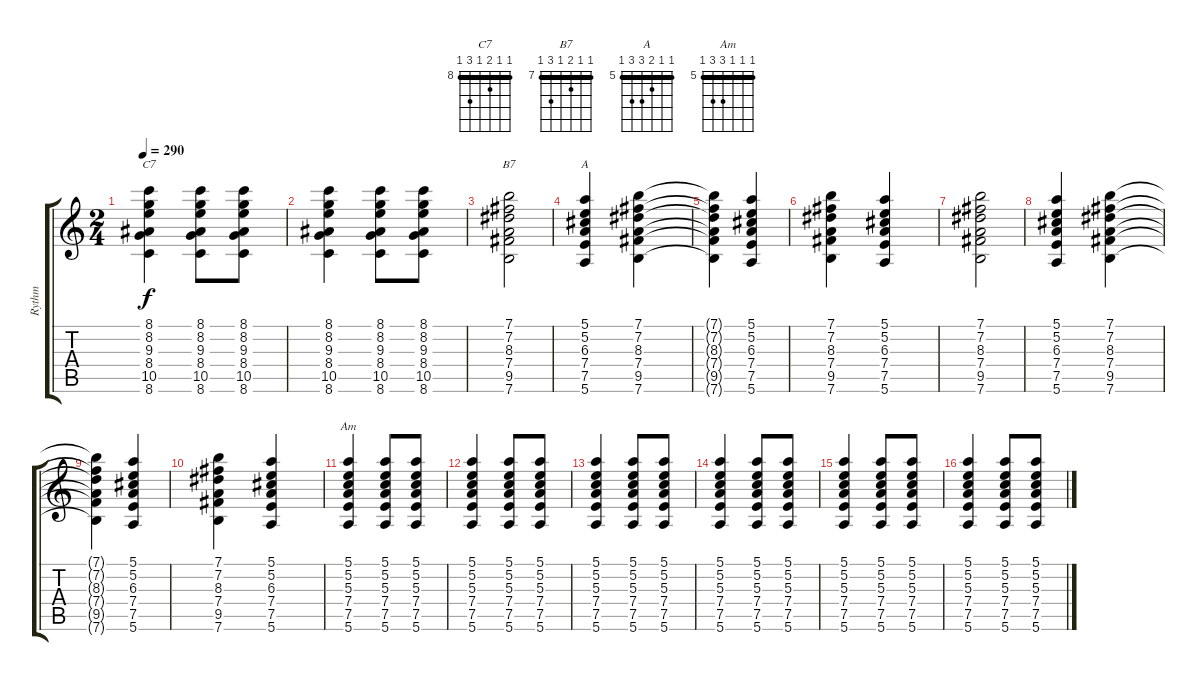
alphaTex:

\track ("Rythm" "Rythm") {instrument acousticguitarsteel}
\staff {score tabs}
\tuning (E4 B3 G3 D3 A2 E2) {hide}
\chord ("C7" 8 8 9 8 10 8) {firstfret 8 barre 8}
\chord ("B7" 7 7 8 7 9 7) {firstfret 7 barre 7}
\chord ("A" 5 5 6 7 7 5) {firstfret 5 barre 5}
\chord ("Am" 5 5 5 7 7 5) {firstfret 5 barre 5}
\ts (2 4)
\tempo 290
\clef g2
\ks c
(8.1 8.2 9.3 8.4 10.5 8.6).4{ch "C7" dy f} (8.1 8.2 9.3 8.4 10.5 8.6).8 (8.1 8.2 9.3 8.4 10.5 8.6).8 |
(8.1 8.2 9.3 8.4 10.5 8.6).4 (8.1 8.2 9.3 8.4 10.5 8.6).8 (8.1 8.2 9.3 8.4 10.5 8.6).8 |
(7.1 7.2 8.3 7.4 9.5 7.6).2{ch "B7"} |
(5.1 5.2 6.3 7.4 7.5 5.6).4{ch "A"} (7.1 7.2 8.3 7.4 9.5 7.6).4 |
(7.1{t} 7.2{t} 8.3{t} 7.4{t} 9.5{t} 7.6{t}).4 (5.1 5.2 6.3 7.4 7.5 5.6).4 |
(7.1 7.2 8.3 7.4 9.5 7.6).4 (5.1 5.2 6.3 7.4 7.5 5.6).4 |
(7.1 7.2 8.3 7.4 9.5 7.6).2 |
(5.1 5.2 6.3 7.4 7.5 5.6).4 (7.1 7.2 8.3 7.4 9.5 7.6).4 |
(7.1{t} 7.2{t} 8.3{t} 7.4{t} 9.5{t} 7.6{t}).4 (5.1 5.2 6.3 7.4 7.5 5.6).4 |
(7.1 7.2 8.3 7.4 9.5 7.6).4 (5.1 5.2 6.3 7.4 7.5 5.6).4 |
(5.1 5.2 5.3 7.4 7.5 5.6).4{ch "Am"} (5.1 5.2 5.3 7.4 7.5 5.6).8 (5.1 5.2 5.3 7.4 7.5 5.6).8 |
(5.1 5.2 5.3 7.4 7.5 5.6).4 (5.1 5.2 5.3 7.4 7.5 5.6).8 (5.1 5.2 5.3 7.4 7.5 5.6).8 |
(5.1 5.2 5.3 7.4 7.5 5.6).4 (5.1 5.2 5.3 7.4 7.5 5.6).8 (5.1 5.2 5.3 7.4 7.5 5.6).8 |
(5.1 5.2 5.3 7.4 7.5 5.6).4 (5.1 5.2 5.3 7.4 7.5 5.6).8 (5.1 5.2 5.3 7.4 7.5 5.6).8 |
(5.1 5.2 5.3 7.4 7.5 5.6).4 (5.1 5.2 5.3 7.4 7.5 5.6).8 (5.1 5.2 5.3 7.4 7.5 5.6).8 |
(5.1 5.2 5.3 7.4 7.5 5.6).4 (5.1 5.2 5.3 7.4 7.5 5.6).8 (5.1 5.2 5.3 7.4 7.5 5.6).8
